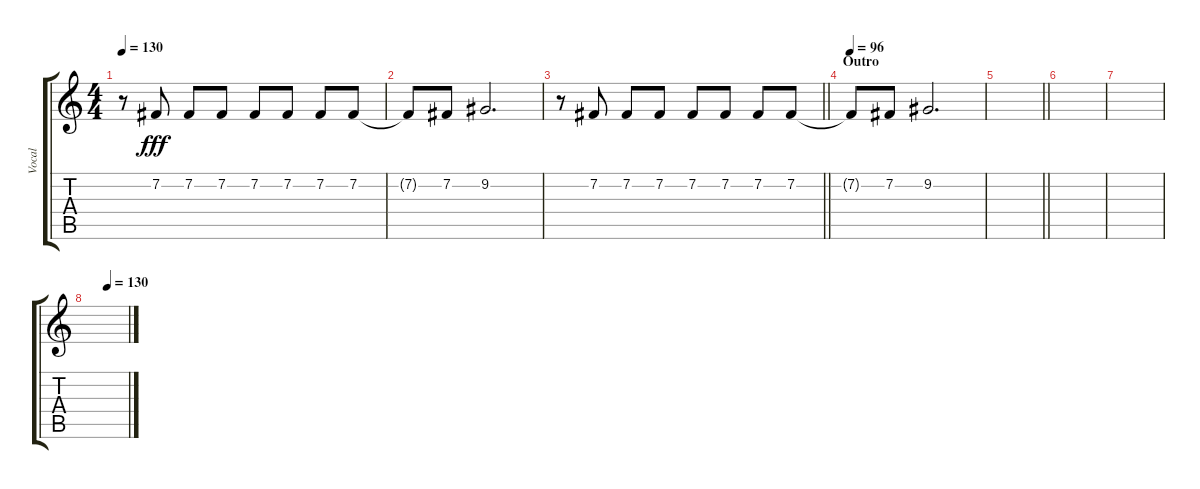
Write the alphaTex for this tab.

\track ("Vocal" "Vocal") {instrument lead6voice}
\staff {score tabs}
\tuning (E4 B3 G3 D3 A2 E2) {hide}
\ts (4 4)
\tempo 130
\clef g2
\ks c
r.8{dy fff} 7.2.8 7.2.8 7.2.8 7.2.8 7.2.8 7.2.8 7.2.8 |
7.2{t}.8 7.2.8 9.2.2{d} |
\barLineRight lightlight
r.8 7.2.8 7.2.8 7.2.8 7.2.8 7.2.8 7.2.8 7.2.8 |
\section ("" "Outro")
\tempo 96
7.2{t}.8 7.2.8 9.2.2{d} |
\barLineRight lightlight
|
|
|
\tempo (130 0.5)
